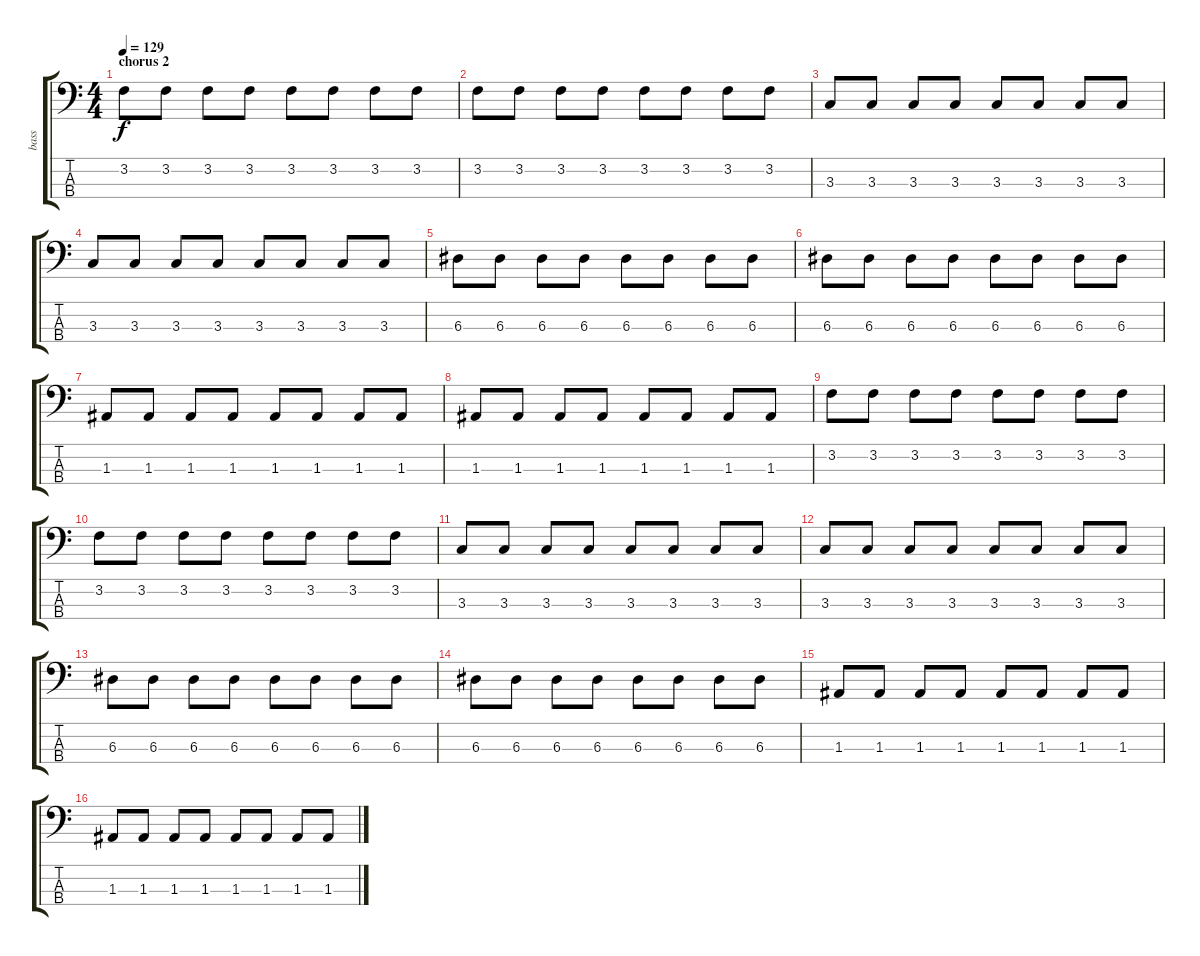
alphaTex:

\track ("bass" "bass") {instrument electricbasspick}
\staff {score tabs}
\tuning (G2 D2 A1 E1) {hide}
\ts (4 4)
\section ("" "chorus 2")
\tempo 129
\clef f4
\ks c
3.2.8{dy f} 3.2.8 3.2.8 3.2.8 3.2.8 3.2.8 3.2.8 3.2.8 |
3.2.8 3.2.8 3.2.8 3.2.8 3.2.8 3.2.8 3.2.8 3.2.8 |
3.3.8 3.3.8 3.3.8 3.3.8 3.3.8 3.3.8 3.3.8 3.3.8 |
3.3.8 3.3.8 3.3.8 3.3.8 3.3.8 3.3.8 3.3.8 3.3.8 |
6.3.8 6.3.8 6.3.8 6.3.8 6.3.8 6.3.8 6.3.8 6.3.8 |
6.3.8 6.3.8 6.3.8 6.3.8 6.3.8 6.3.8 6.3.8 6.3.8 |
1.3.8 1.3.8 1.3.8 1.3.8 1.3.8 1.3.8 1.3.8 1.3.8 |
1.3.8 1.3.8 1.3.8 1.3.8 1.3.8 1.3.8 1.3.8 1.3.8 |
3.2.8 3.2.8 3.2.8 3.2.8 3.2.8 3.2.8 3.2.8 3.2.8 |
3.2.8 3.2.8 3.2.8 3.2.8 3.2.8 3.2.8 3.2.8 3.2.8 |
3.3.8 3.3.8 3.3.8 3.3.8 3.3.8 3.3.8 3.3.8 3.3.8 |
3.3.8 3.3.8 3.3.8 3.3.8 3.3.8 3.3.8 3.3.8 3.3.8 |
6.3.8 6.3.8 6.3.8 6.3.8 6.3.8 6.3.8 6.3.8 6.3.8 |
6.3.8 6.3.8 6.3.8 6.3.8 6.3.8 6.3.8 6.3.8 6.3.8 |
1.3.8 1.3.8 1.3.8 1.3.8 1.3.8 1.3.8 1.3.8 1.3.8 |
1.3.8 1.3.8 1.3.8 1.3.8 1.3.8 1.3.8 1.3.8 1.3.8
